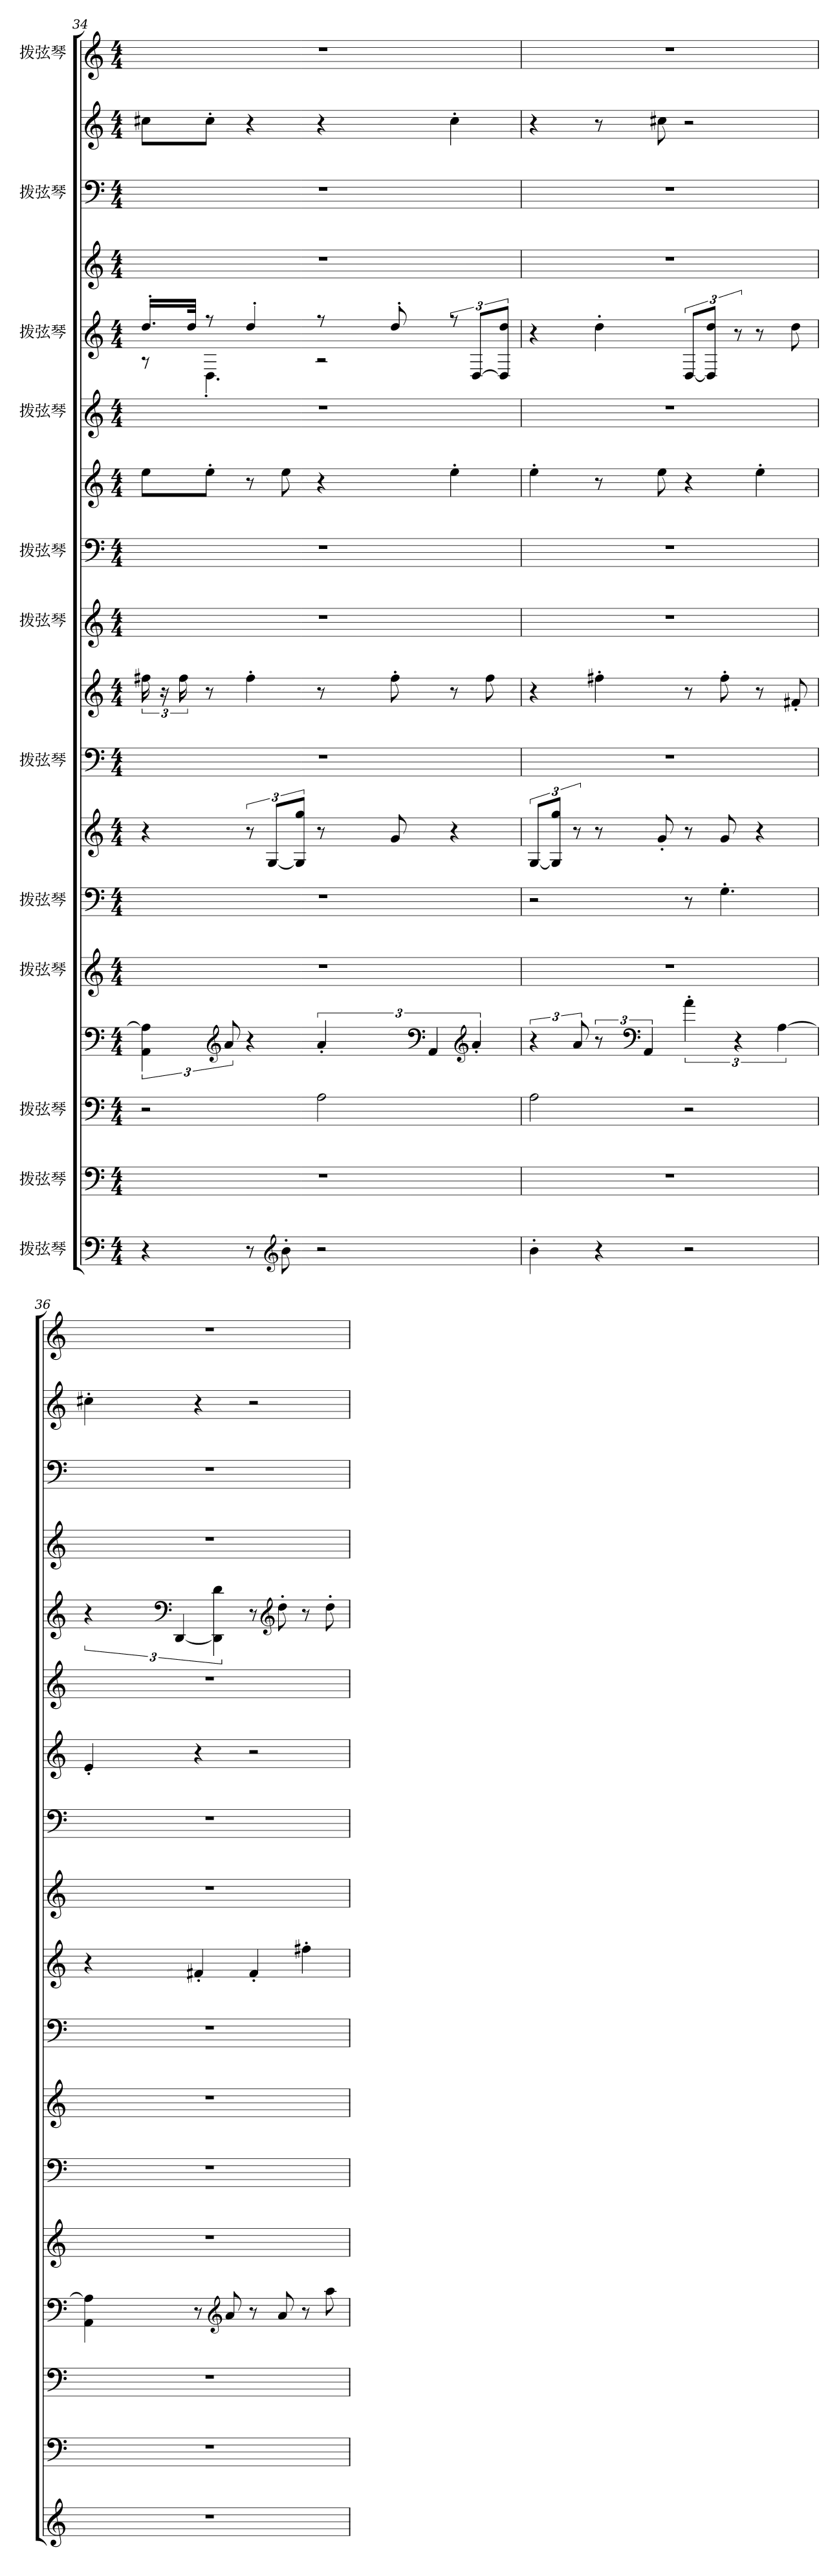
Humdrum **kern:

**kern	**kern	**kern	**kern	**kern	**kern	**kern	**kern	**kern	**kern	**kern	**kern	**kern	**kern	**kern	**kern	**kern	**kern
*part12	*part11	*part10	*part10	*part9	*part8	*part8	*part7	*part7	*part6	*part5	*part5	*part4	*part3	*part3	*part2	*part2	*part1
*staff18	*staff17	*staff16	*staff15	*staff14	*staff13	*staff12	*staff11	*staff10	*staff9	*staff8	*staff7	*staff6	*staff5	*staff4	*staff3	*staff2	*staff1
*I"拨弦琴	*I"拨弦琴	*I"拨弦琴	*	*I"拨弦琴	*I"拨弦琴	*	*I"拨弦琴	*	*I"拨弦琴	*I"拨弦琴	*	*I"拨弦琴	*I"拨弦琴	*	*I"拨弦琴	*	*I"拨弦琴
*clefF4	*clefF4	*clefF4	*clefF4	*clefG2	*clefF4	*clefG2	*clefF4	*clefG2	*clefG2	*clefF4	*clefG2	*clefG2	*clefG2	*clefG2	*clefF4	*clefG2	*clefG2
*k[]	*k[]	*k[]	*k[]	*k[]	*k[]	*k[]	*k[]	*k[]	*k[]	*k[]	*k[]	*k[]	*k[]	*k[]	*k[]	*k[]	*k[]
*M4/4	*M4/4	*M4/4	*M4/4	*M4/4	*M4/4	*M4/4	*M4/4	*M4/4	*M4/4	*M4/4	*M4/4	*M4/4	*M4/4	*M4/4	*M4/4	*M4/4	*M4/4
=34	=34	=34	=34	=34	=34	=34	=34	=34	=34	=34	=34	=34	=34	=34	=34	=34	=34
*	*	*	*	*	*	*	*	*	*	*	*	*	*^	*	*	*	*
4r	1r	2r	6AA\ 6A\]	1r	1r	4r	1r	24ff#X\	1r	1r	8ee\L	1r	16.dd'/LL	8r	1r	1r	8cc#X\L	1r
.	.	.	.	.	.	.	.	24r	.	.	.	.	.	.	.	.	.	.
.	.	.	.	.	.	.	.	24ff#\	.	.	.	.	.	.	.	.	.	.
.	.	.	.	.	.	.	.	.	.	.	.	.	32dd/JJk	.	.	.	.	.
.	.	.	.	.	.	.	.	8r	.	.	8ee'\J	.	8r	4.D'\	.	.	8cc#'\J	.
*	*	*	*clefG2	*	*	*	*	*	*	*	*	*	*	*	*	*	*	*
.	.	.	12a/	.	.	.	.	.	.	.	.	.	.	.	.	.	.	.
8r	.	.	4r	.	.	12r	.	4ff#'\	.	.	8r	.	4dd'/	.	.	.	4r	.
.	.	.	.	.	.	[12G/L	.	.	.	.	.	.	.	.	.	.	.	.
*clefG2	*	*	*	*	*	*	*	*	*	*	*	*	*	*	*	*	*	*
8b'\	.	.	.	.	.	.	.	.	.	.	8ee\	.	.	.	.	.	.	.
.	.	.	.	.	.	12G/] 12gg/J	.	.	.	.	.	.	.	.	.	.	.	.
2r	.	2A\	6a'/	.	.	8r	.	8r	.	.	4r	.	8r	2r	.	.	4r	.
.	.	.	.	.	.	8g/	.	8ff#'\	.	.	.	.	8dd'/	.	.	.	.	.
*	*	*	*clefF4	*	*	*	*	*	*	*	*	*	*	*	*	*	*	*
.	.	.	6AA/	.	.	.	.	.	.	.	.	.	.	.	.	.	.	.
.	.	.	.	.	.	4r	.	8r	.	.	4ee'\	.	12r	.	.	.	4cc#'\	.
*	*	*	*clefG2	*	*	*	*	*	*	*	*	*	*	*	*	*	*	*
.	.	.	6a'/	.	.	.	.	.	.	.	.	.	[12D/L	.	.	.	.	.
.	.	.	.	.	.	.	.	8ff#\	.	.	.	.	.	.	.	.	.	.
.	.	.	.	.	.	.	.	.	.	.	.	.	12D/] 12dd/J	.	.	.	.	.
*	*	*	*	*	*	*	*	*	*	*	*	*	*v	*v	*	*	*	*
!!LO:PB:g=z
=35	=35	=35	=35	=35	=35	=35	=35	=35	=35	=35	=35	=35	=35	=35	=35	=35	=35
4b'\	1r	2A\	6r	1r	2r	[12G/L	1r	4r	1r	1r	4ee'\	1r	4r	1r	1r	4r	1r
.	.	.	.	.	.	12G/] 12gg/J	.	.	.	.	.	.	.	.	.	.	.
.	.	.	12a/	.	.	12r	.	.	.	.	.	.	.	.	.	.	.
4r	.	.	12r	.	.	8r	.	4ff#X'\	.	.	8r	.	4dd'\	.	.	8r	.
*	*	*	*clefF4	*	*	*	*	*	*	*	*	*	*	*	*	*	*
.	.	.	6AA/	.	.	.	.	.	.	.	.	.	.	.	.	.	.
.	.	.	.	.	.	8g'/	.	.	.	.	8ee\	.	.	.	.	8cc#X\	.
2r	.	2r	6a'\	.	8r	8r	.	8r	.	.	4r	.	[12D/L	.	.	2r	.
.	.	.	.	.	.	.	.	.	.	.	.	.	12D/] 12dd/J	.	.	.	.
.	.	.	.	.	4.G'\	8g/	.	8ff#'\	.	.	.	.	.	.	.	.	.
.	.	.	6r	.	.	.	.	.	.	.	.	.	12r	.	.	.	.
.	.	.	.	.	.	4r	.	8r	.	.	4ee'\	.	8r	.	.	.	.
.	.	.	[6A\	.	.	.	.	.	.	.	.	.	.	.	.	.	.
.	.	.	.	.	.	.	.	8f#X'/	.	.	.	.	8dd\	.	.	.	.
=36	=36	=36	=36	=36	=36	=36	=36	=36	=36	=36	=36	=36	=36	=36	=36	=36	=36
1r	1r	1r	4AA\ 4A\]	1r	1r	1r	1r	4r	1r	1r	4e'/	1r	6r	1r	1r	4cc#X'\	1r
*	*	*	*	*	*	*	*	*	*	*	*	*	*clefF4	*	*	*	*
.	.	.	.	.	.	.	.	.	.	.	.	.	[6DD/	.	.	.	.
.	.	.	8r	.	.	.	.	4f#X'/	.	.	4r	.	.	.	.	4r	.
.	.	.	.	.	.	.	.	.	.	.	.	.	6DD\] 6d\	.	.	.	.
*	*	*	*clefG2	*	*	*	*	*	*	*	*	*	*	*	*	*	*
.	.	.	8a/	.	.	.	.	.	.	.	.	.	.	.	.	.	.
.	.	.	8r	.	.	.	.	4f#'/	.	.	2r	.	8r	.	.	2r	.
*	*	*	*	*	*	*	*	*	*	*	*	*	*clefG2	*	*	*	*
.	.	.	8a/	.	.	.	.	.	.	.	.	.	8dd'\	.	.	.	.
.	.	.	8r	.	.	.	.	4ff#X'\	.	.	.	.	8r	.	.	.	.
.	.	.	8aa\	.	.	.	.	.	.	.	.	.	8dd'\	.	.	.	.
=	=	=	=	=	=	=	=	=	=	=	=	=	=	=	=	=	=
*-	*-	*-	*-	*-	*-	*-	*-	*-	*-	*-	*-	*-	*-	*-	*-	*-	*-
